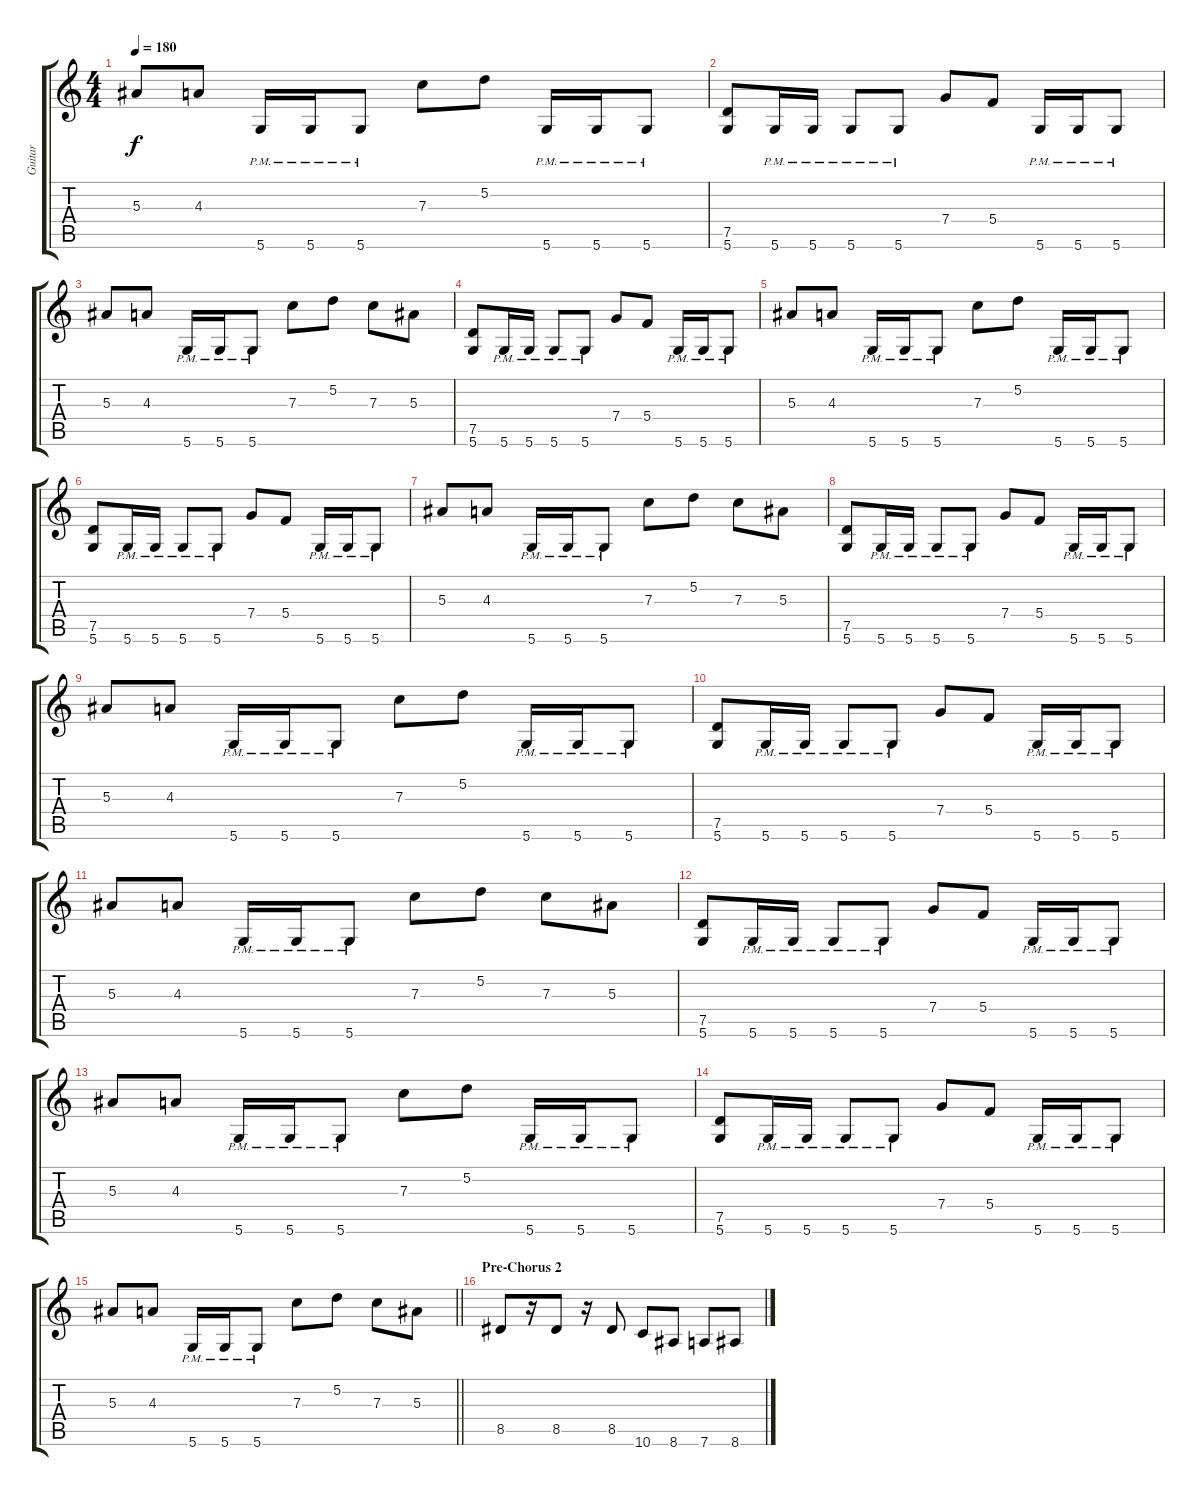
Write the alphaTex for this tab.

\track ("Guitar" "Guitar") {instrument overdrivenguitar}
\staff {score tabs}
\tuning (D4 A3 F3 C3 G2 D2) {hide}
\ts (4 4)
\tempo 180
\clef g2
\ks c
5.3.8{dy f} 4.3.8 5.6{pm}.16 5.6{pm}.16 5.6{pm}.8 7.3.8 5.2.8 5.6{pm}.16 5.6{pm}.16 5.6{pm}.8 |
(7.5 5.6).8 5.6{pm}.16 5.6{pm}.16 5.6{pm}.8 5.6{pm}.8 7.4.8 5.4.8 5.6{pm}.16 5.6{pm}.16 5.6{pm}.8 |
5.3.8 4.3.8 5.6{pm}.16 5.6{pm}.16 5.6{pm}.8 7.3.8 5.2.8 7.3.8 5.3.8 |
(7.5 5.6).8 5.6{pm}.16 5.6{pm}.16 5.6{pm}.8 5.6{pm}.8 7.4.8 5.4.8 5.6{pm}.16 5.6{pm}.16 5.6{pm}.8 |
5.3.8 4.3.8 5.6{pm}.16 5.6{pm}.16 5.6{pm}.8 7.3.8 5.2.8 5.6{pm}.16 5.6{pm}.16 5.6{pm}.8 |
(7.5 5.6).8 5.6{pm}.16 5.6{pm}.16 5.6{pm}.8 5.6{pm}.8 7.4.8 5.4.8 5.6{pm}.16 5.6{pm}.16 5.6{pm}.8 |
5.3.8 4.3.8 5.6{pm}.16 5.6{pm}.16 5.6{pm}.8 7.3.8 5.2.8 7.3.8 5.3.8 |
(7.5 5.6).8 5.6{pm}.16 5.6{pm}.16 5.6{pm}.8 5.6{pm}.8 7.4.8 5.4.8 5.6{pm}.16 5.6{pm}.16 5.6{pm}.8 |
5.3.8 4.3.8 5.6{pm}.16 5.6{pm}.16 5.6{pm}.8 7.3.8 5.2.8 5.6{pm}.16 5.6{pm}.16 5.6{pm}.8 |
(7.5 5.6).8 5.6{pm}.16 5.6{pm}.16 5.6{pm}.8 5.6{pm}.8 7.4.8 5.4.8 5.6{pm}.16 5.6{pm}.16 5.6{pm}.8 |
5.3.8 4.3.8 5.6{pm}.16 5.6{pm}.16 5.6{pm}.8 7.3.8 5.2.8 7.3.8 5.3.8 |
(7.5 5.6).8 5.6{pm}.16 5.6{pm}.16 5.6{pm}.8 5.6{pm}.8 7.4.8 5.4.8 5.6{pm}.16 5.6{pm}.16 5.6{pm}.8 |
5.3.8 4.3.8 5.6{pm}.16 5.6{pm}.16 5.6{pm}.8 7.3.8 5.2.8 5.6{pm}.16 5.6{pm}.16 5.6{pm}.8 |
(7.5 5.6).8 5.6{pm}.16 5.6{pm}.16 5.6{pm}.8 5.6{pm}.8 7.4.8 5.4.8 5.6{pm}.16 5.6{pm}.16 5.6{pm}.8 |
\barLineRight lightlight
5.3.8 4.3.8 5.6{pm}.16 5.6{pm}.16 5.6{pm}.8 7.3.8 5.2.8 7.3.8 5.3.8 |
\section ("" "Pre-Chorus 2")
8.5.8 r.16 8.5.8 r.16 8.5.8 10.6.8 8.6.8 7.6.8 8.6.8
